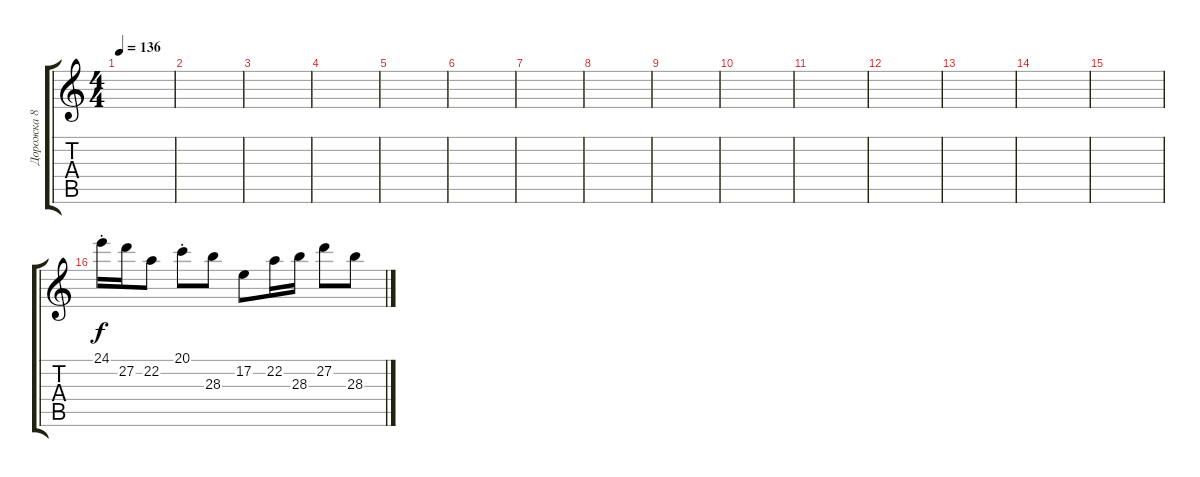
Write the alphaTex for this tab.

\track ("Дорожка 8" "Дорожка 8") {instrument churchorgan}
\staff {score tabs}
\tuning (E4 B3 G3 D3 A2 E2) {hide}
\ts (4 4)
\tempo 136
\clef g2
\ks c
|
|
|
|
|
|
|
|
|
|
|
|
|
|
|
24.1{st}.16{instrument fx4atmosphere} 27.2.16 22.2.8 20.1{st}.8 28.3.8 17.2.8 22.2.16 28.3.16 27.2.8 28.3.8
